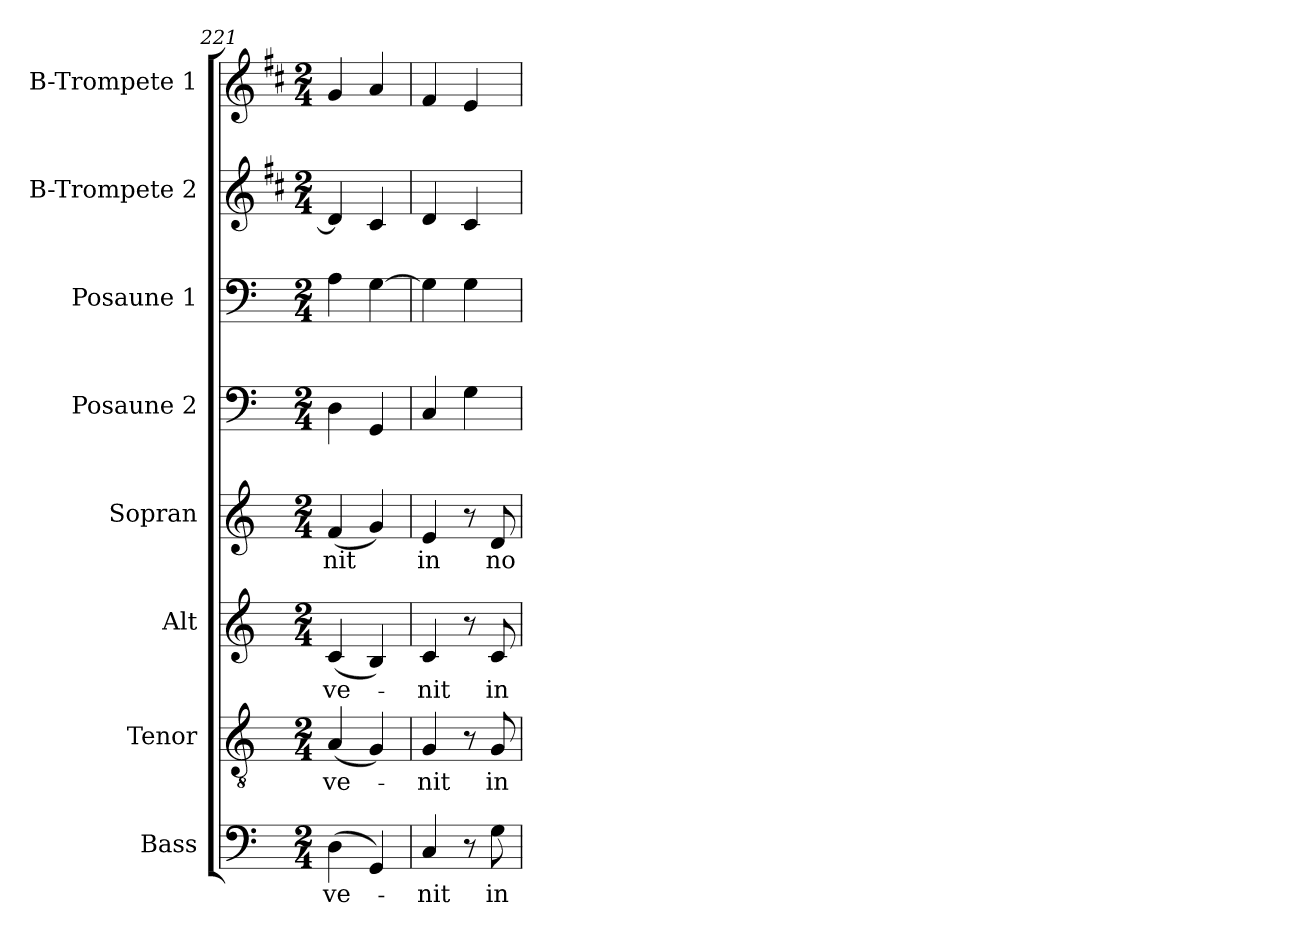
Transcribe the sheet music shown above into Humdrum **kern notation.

**kern	**text	**kern	**text	**kern	**text	**kern	**text	**kern	**kern	**kern	**kern
*part8	*part8	*part7	*part7	*part6	*part6	*part5	*part5	*part4	*part3	*part2	*part1
*staff8	*staff8	*staff7	*staff7	*staff6	*staff6	*staff5	*staff5	*staff4	*staff3	*staff2	*staff1
*I"Bass	*	*I"Tenor	*	*I"Alt	*	*I"Sopran	*	*I"Posaune 2	*I"Posaune 1	*I"B-Trompete 2	*I"B-Trompete 1
*I'B.	*	*I'T.	*	*I'A.	*	*I'S.	*	*I'Pos. 2	*I'Pos. 1	*I'B Trp. 2	*I'B Trp. 1
*clefF4	*	*clefGv2	*	*clefG2	*	*clefG2	*	*clefF4	*clefF4	*clefG2	*clefG2
*	*	*	*	*	*	*	*	*	*	*ITrd1c2	*ITrd1c2
*k[]	*	*k[]	*	*k[]	*	*k[]	*	*k[]	*k[]	*k[]	*k[]
*C:	*	*C:	*	*C:	*	*C:	*	*C:	*C:	*C:	*C:
*M2/4	*	*M2/4	*	*M2/4	*	*M2/4	*	*M2/4	*M2/4	*M2/4	*M2/4
=221	=221	=221	=221	=221	=221	=221	=221	=221	=221	=221	=221
!	!LO:LY:b	!	!LO:LY:b	!	!LO:LY:b	!	!LO:LY:b	!	!	!	!
(>4D\	ve-	(<4A/	ve-	(<4c/	ve-	(<4f/	-nit	4D\	4A\	4c/]	4f/
4GG/)	.	4G/)	.	4B/)	.	4g/)	.	4GG/	[4G\	4B/	4g/
=222	=222	=222	=222	=222	=222	=222	=222	=222	=222	=222	=222
!	!LO:LY:b	!	!LO:LY:b	!	!LO:LY:b	!	!LO:LY:b	!	!	!	!
4C/	-nit	4G/	-nit	4c/	-nit	4e/	in	4C/	4G\]	4c/	4e/
8r	.	8r	.	8r	.	8r	.	4G\	4G\	4B/	4d/
!	!LO:LY:b	!	!LO:LY:b	!	!LO:LY:b	!	!LO:LY:b	!	!	!	!
8G\	in	8G/	in	8c/	in	8d/	no-	.	.	.	.
=	=	=	=	=	=	=	=	=	=	=	=
*-	*-	*-	*-	*-	*-	*-	*-	*-	*-	*-	*-
